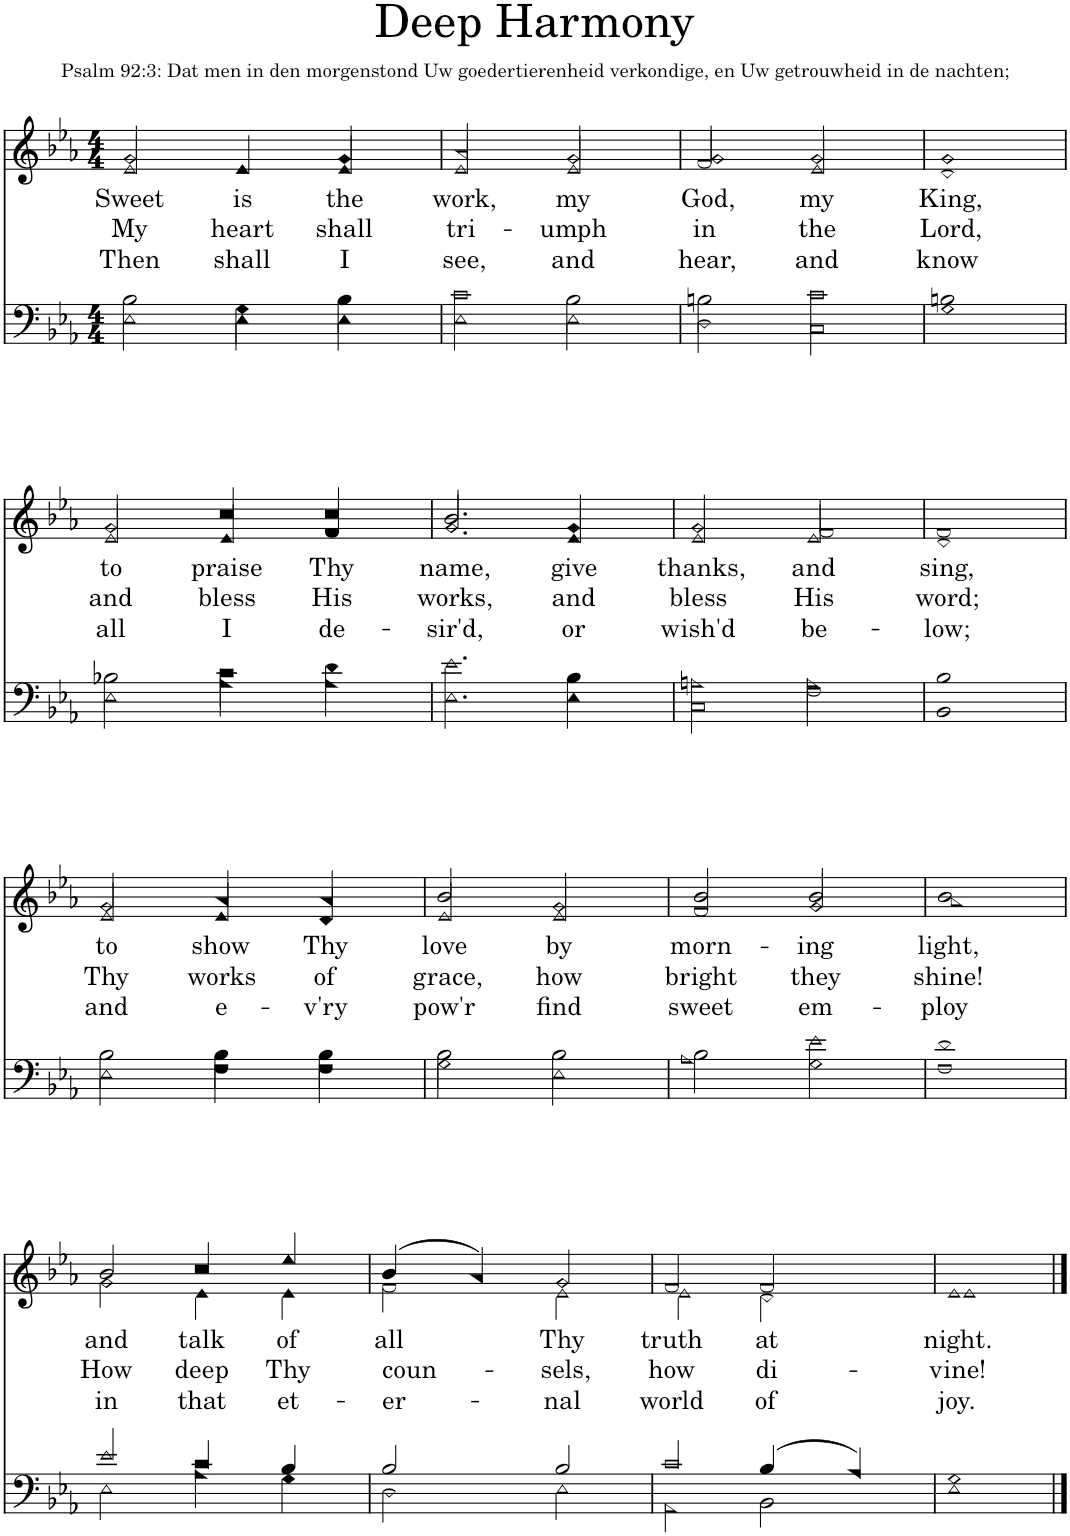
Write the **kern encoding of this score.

**kern	**kern	**text	**text	**text
*part2	*part1	*part1	*part1	*part1
*staff2	*staff1	*staff1	*staff1	*staff1
*I"Men	*I"Women	*	*	*
*clefF4	*clefG2	*	*	*
*k[b-e-a-]	*k[b-e-a-]	*	*	*
*M4/4	*M4/4	*	*	*
=1	=1	=1	=1	=1
*^	*	*	*	*
!	!	!	!LO:LY:b	!LO:LY:b	!LO:LY:b
*	*	*^	*	*	*
2B-\	2E-\	2g/	2e-/	Sweet	My	Then
!	!	!	!	!LO:LY:b	!LO:LY:b	!LO:LY:b
4G\	4E-\	4e-/	4e-	is	heart	shall
!	!	!	!	!LO:LY:b	!LO:LY:b	!LO:LY:b
4B-\	4E-\	4g/	4e-/	the	shall	I
=2	=2	=2	=2	=2	=2	=2
!	!	!	!	!LO:LY:b	!LO:LY:b	!LO:LY:b
2c\	2E-\	2a-/	2e-/	work,	tri-	see,
!	!	!	!	!LO:LY:b	!LO:LY:b	!LO:LY:b
2B-\	2E-\	2g/	2e-/	my	-umph	and
=3	=3	=3	=3	=3	=3	=3
!	!	!	!	!LO:LY:b	!LO:LY:b	!LO:LY:b
2Bn\	2D\	2g/	2f/	God,	in	hear,
!	!	!	!	!LO:LY:b	!LO:LY:b	!LO:LY:b
2c\	2C\	2g/	2e-/	my	the	and
=4	=4	=4	=4	=4	=4	=4
!	!	!	!	!LO:LY:b	!LO:LY:b	!LO:LY:b
1Bn	1G	1g	1d	King,	Lord,	know
!!LO:LB:g=z	!!
=5	=5	=5	=5	=5	=5	=5
!	!	!	!	!LO:LY:b	!LO:LY:b	!LO:LY:b
2B-X\	2E-\	2g/	2e-/	to	and	all
!	!	!	!	!LO:LY:b	!LO:LY:b	!LO:LY:b
4c\	4A-\	4cc/	4e-/	praise	bless	I
!	!	!	!	!LO:LY:b	!LO:LY:b	!LO:LY:b
4d\	4A-\	4cc/	4f/	Thy	His	de-
=6	=6	=6	=6	=6	=6	=6
!	!	!	!	!LO:LY:b	!LO:LY:b	!LO:LY:b
2.e-\	2.E-\	2.b-/	2.g/	name,	works,	-sir'd,
!	!	!	!	!LO:LY:b	!LO:LY:b	!LO:LY:b
4B-\	4E-\	4g/	4e-/	give	and	or
=7	=7	=7	=7	=7	=7	=7
!	!	!	!	!LO:LY:b	!LO:LY:b	!LO:LY:b
2An\	2C\	2g/	2e-/	thanks,	bless	wish'd
!	!	!	!	!LO:LY:b	!LO:LY:b	!LO:LY:b
2A\	2F\	2f/	2e-/	and	His	be-
=8	=8	=8	=8	=8	=8	=8
!	!	!	!	!LO:LY:b	!LO:LY:b	!LO:LY:b
1B-	1BB-	1f	1d	sing,	word;	-low;
!!LO:LB:g=z	!!
=9	=9	=9	=9	=9	=9	=9
!	!	!	!	!LO:LY:b	!LO:LY:b	!LO:LY:b
2B-\	2E-\	2g/	2e-/	to	Thy	and
!	!	!	!	!LO:LY:b	!LO:LY:b	!LO:LY:b
4B-\	4F\	4a-/	4e-/	show	works	e-
!	!	!	!	!LO:LY:b	!LO:LY:b	!LO:LY:b
4B-\	4F\	4a-/	4d/	Thy	of	-v'ry
=10	=10	=10	=10	=10	=10	=10
!	!	!	!	!LO:LY:b	!LO:LY:b	!LO:LY:b
2B-\	2G\	2b-/	2e-/	love	grace,	pow'r
!	!	!	!	!LO:LY:b	!LO:LY:b	!LO:LY:b
2B-\	2E-\	2g/	2e-/	by	how	find
=11	=11	=11	=11	=11	=11	=11
!	!	!	!	!LO:LY:b	!LO:LY:b	!LO:LY:b
2B-\	2A-\	2b-/	2f/	morn-	bright	sweet
!	!	!	!	!LO:LY:b	!LO:LY:b	!LO:LY:b
2e-\	2G\	2b-/	2g/	-ing	they	em-
=12	=12	=12	=12	=12	=12	=12
!	!	!	!	!LO:LY:b	!LO:LY:b	!LO:LY:b
1d	1F	1b-	1a-	light,	shine!	-ploy
!!LO:LB:g=z	!!
=13	=13	=13	=13	=13	=13	=13
!	!	!	!	!LO:LY:b	!LO:LY:b	!LO:LY:b
2e-/	2E-\	2b-/	2g\	and	How	in
!	!	!	!	!LO:LY:b	!LO:LY:b	!LO:LY:b
4c/	4A-\	4cc/	4e-\	talk	deep	that
!	!	!	!	!LO:LY:b	!LO:LY:b	!LO:LY:b
4B-/	4G\	4ee-/	4e-\	of	Thy	et-
=14	=14	=14	=14	=14	=14	=14
!	!	!	!	!LO:LY:b	!LO:LY:b	!LO:LY:b
2B-/	2D\	(4b-/	2f\	all	coun-	-er-
.	.	4a-/)	.	.	.	.
!	!	!	!	!LO:LY:b	!LO:LY:b	!LO:LY:b
2B-/	2E-\	2g/	2e-\	Thy	-sels,	-nal
=15	=15	=15	=15	=15	=15	=15
!	!	!	!	!LO:LY:b	!LO:LY:b	!LO:LY:b
2c/	2AA-\	2f/	2e-\	truth	how	world
!	!	!	!	!LO:LY:b	!LO:LY:b	!LO:LY:b
(4B-/	2BB-\	2f/	2d\	at	di-	of
4A-/)	.	.	.	.	.	.
=16	=16	=16	=16	=16	=16	=16
!	!	!	!	!LO:LY:b	!LO:LY:b	!LO:LY:b
1G	1E-	1e-	1e-	night.	-vine!	joy.
*v	*v	*	*	*	*	*
*	*v	*v	*	*	*
==	==	==	==	==
*-	*-	*-	*-	*-
